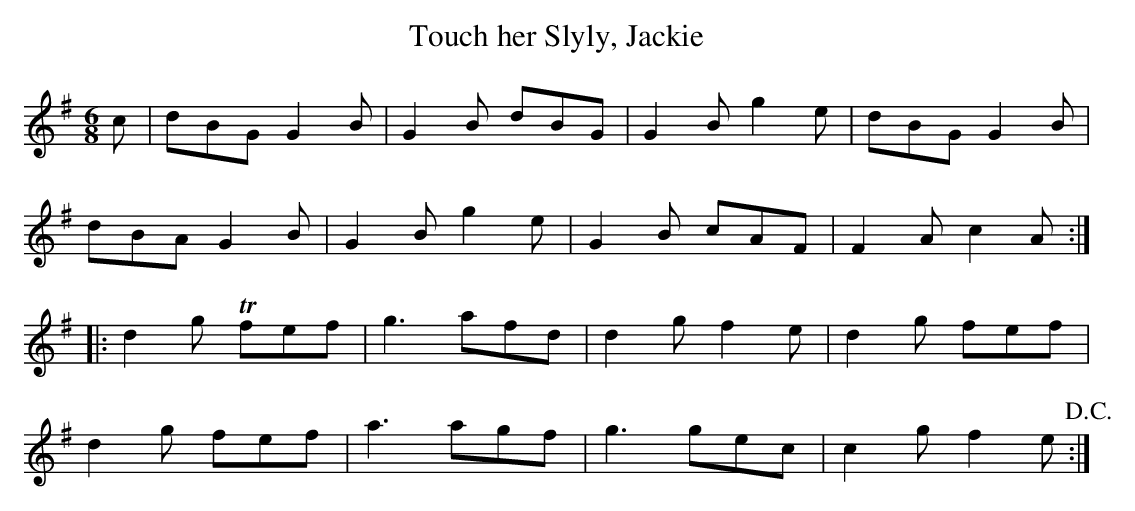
X:1
T:Touch her Slyly, Jackie
M:6/8
L:1/8
K:G
c|dBG G2B|G2B dBG|G2B g2e|dBG G2B|
dBA G2B|G2B g2e|G2B cAF|F2A c2A:|
|:d2g Tfef|g3 afd|d2g f2e|d2g fef|
d2g fef|a3 agf|g3 gec|c2g f2e!D.C.!:|]
